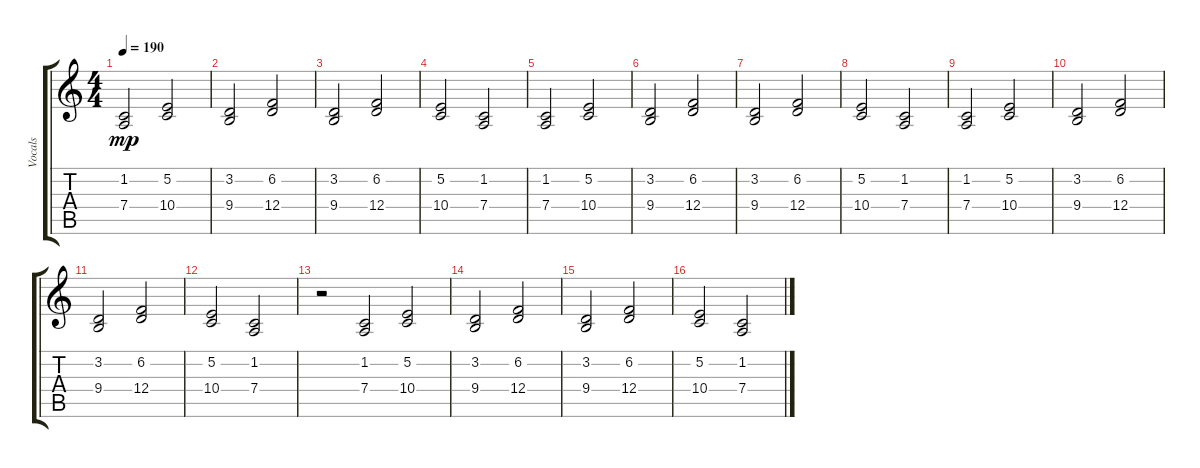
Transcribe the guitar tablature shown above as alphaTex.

\track ("Vocals" "Vocals") {instrument clarinet}
\staff {score tabs}
\tuning (E4 B3 G3 D3 A2 E2) {hide}
\ts (4 4)
\tempo 190
\clef g2
\ks c
(1.2 7.4).2{dy mp} (5.2 10.4).2 |
(3.2 9.4).2 (6.2 12.4).2 |
(3.2 9.4).2 (6.2 12.4).2 |
(5.2 10.4).2 (1.2 7.4).2 |
(1.2 7.4).2 (5.2 10.4).2 |
(3.2 9.4).2 (6.2 12.4).2 |
(3.2 9.4).2 (6.2 12.4).2 |
(5.2 10.4).2 (1.2 7.4).2 |
(1.2 7.4).2 (5.2 10.4).2 |
(3.2 9.4).2 (6.2 12.4).2 |
(3.2 9.4).2 (6.2 12.4).2 |
(5.2 10.4).2 (1.2 7.4).2 |
r.2 (1.2 7.4).2 (5.2 10.4).2 |
(3.2 9.4).2 (6.2 12.4).2 |
(3.2 9.4).2 (6.2 12.4).2 |
(5.2 10.4).2 (1.2 7.4).2
